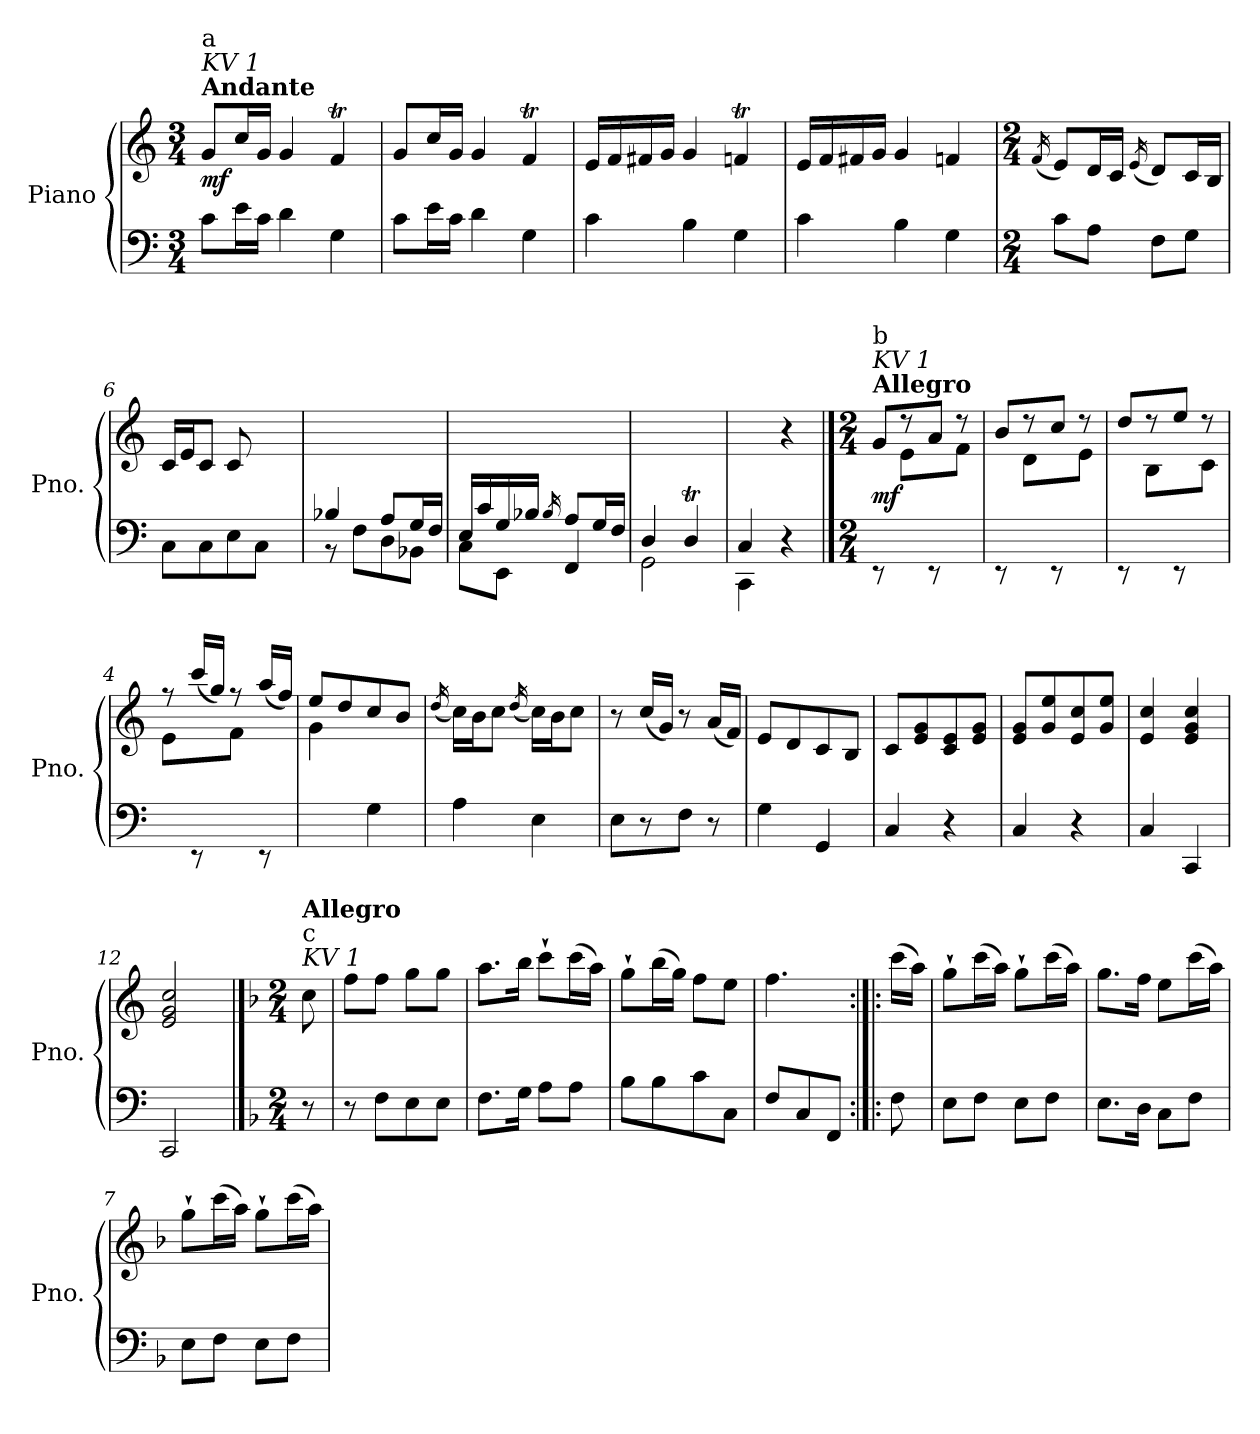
**kern	**kern	**dynam
*part1	*part1	*part1
*staff2	*staff1	*staff1/2
*I"Piano	*	*
*I'Pno.	*	*
*clefF4	*clefG2	*
*k[]	*k[]	*
*M3/4	*M3/4	*
=1	=1	=1
!	!LO:TX:a:B:t=Andante	!
!	!LO:TX:i:t=KV 1	!
!	!LO:TX:t=a	!
!	!	!LO:DY:b
8c\L	8g/L	mf
16e\L	16cc/L	.
16c\JJ	16g/JJ	.
4d\	4g/	.
4G\	4fT/	.
=2	=2	=2
8c\L	8g/L	.
16e\L	16cc/L	.
16c\JJ	16g/JJ	.
4d\	4g/	.
4G\	4fT/	.
=3	=3	=3
4c\	16e/LL	.
.	16f/	.
.	16f#X/	.
.	16g/JJ	.
4B\	4g/	.
4G\	4fnT/	.
=4	=4	=4
4c\	16e/LL	.
.	16f/	.
.	16f#X/	.
.	16g/JJ	.
4B\	4g/	.
4G\	4fn/	.
!!LO:LB:g=z
=5	=5	=5
*M2/4	*M2/4	*
.	(<16qf/	.
8c\L	8e/L)	.
8A\J	16d/L	.
.	16c/JJ	.
.	(<16qe/	.
8F\L	8d/L)	.
8G\J	16c/L	.
.	16B/JJ	.
=6	=6	=6
*^	*	*
4.ryy	8C\L	16c/LL	.
.	.	16e/J	.
.	8C\	8c/J	.
.	8E\	8c/L	.
16G/L	8C\J	8ryy	.
16B-X/JJ	.	.	.
=7	=7	=7	=7
4B-X/	8rBB	2ryy	.
.	8F\L	.	.
8A/L	8D\	.	.
16G/L	8BB-X\J	.	.
16F/JJ	.	.	.
=8	=8	=8	=8
16E/LL	8C\L	2ryy	.
16c/	.	.	.
16G/	8EE\J	.	.
16B-X/JJ	.	.	.
16qB-/	.	.	.
8A/L	4FF/	.	.
16G/L	.	.	.
16F/JJ	.	.	.
=9	=9	=9	=9
4D/	2GG\	2ryy	.
4DT/	.	.	.
=10	=10	=10	=10
4C/	4CC\	4ryy	.
4ryy	4r	4r	.
*v	*v	*	*
!!LO:LB:g=z
==1	==1	==1
*M2/4	*M2/4	*
*^	*^	*
!	!	!LO:TX:a:B:t=Allegro	!	!
!	!	!LO:TX:i:t=KV 1	!	!
!	!	!LO:TX:t=b	!	!
!	!	!	!	!LO:DY:b
*v	*v	*	*	*
8rEE	8g/L	8ryy	mf
8ryy	8rdd	8e\L	.
8rEE	8a/J	8ryy	.
8ryy	8rdd	8f\J	.
=2	=2	=2	=2
8rEE	8b/L	8ryy	.
8ryy	8rdd	8d\L	.
8rEE	8cc/J	8ryy	.
8ryy	8rdd	8e\J	.
=3	=3	=3	=3
8rEE	8dd/L	8ryy	.
8ryy	8rdd	8B\L	.
8rEE	8ee/J	8ryy	.
8ryy	8rdd	8c\J	.
=4	=4	=4	=4
8ryy	8rff	8e\L	.
8rEE	(>16ccc/LL	8ryy	.
.	16gg/JJ)	.	.
8ryy	8rff	8f\J	.
8rEE	(>16aa/LL	8ryy	.
.	16ff/JJ)	.	.
=5	=5	=5	=5
4ryy	8ee/L	4g\	.
.	8dd/	.	.
4G\	8cc/	4ryy	.
.	8b/J	.	.
*	*v	*v	*
!!LO:LB:g=z
=6	=6	=6
.	(<16qdd/	.
4A\	16cc\LL)	.
.	16b\J	.
.	8cc\J	.
.	(<16qdd/	.
4E\	16cc\LL)	.
.	16b\J	.
.	8cc\J	.
=7	=7	=7
8E\L	8r	.
8r	(<16cc/LL	.
.	16g/JJ)	.
8F\J	8r	.
8r	(<16a/LL	.
.	16f/JJ)	.
=8	=8	=8
4G\	8e/L	.
.	8d/	.
4GG/	8c/	.
.	8B/J	.
=9	=9	=9
4C/	8c/L	.
.	8e/ 8g/	.
4r	8c/ 8e/	.
.	8e/ 8g/J	.
=10	=10	=10
4C/	8e/ 8g/L	.
.	8g/ 8ee/	.
4r	8e/ 8cc/	.
.	8g/ 8ee/J	.
=11	=11	=11
4C/	4e/ 4cc/	.
4CC/	4e/ 4g/ 4cc/	.
=12	=12	=12
2CC/	2e/ 2g/ 2cc/	.
!!LO:PB:g=z
==	==	==
*k[b-]	*k[b-]	*
*M2/4	*M2/4	*
!	!LO:TX:i:t=KV 1	!
!	!LO:TX:t=c	!
!	!LO:TX:a:B:t=Allegro	!
!	!	!LO:DY:b=2
!	!	!LO:DY:n=1:b
8r	8cc\	mp mf
=1	=1	=1
8r	8ff\L	.
8F\L	8ff\J	.
8E\	8gg\L	.
8E\J	8gg\J	.
=2	=2	=2
8.F\L	8.aa\L	.
16G\Jk	16bb-\Jk	.
8A\L	8ccc`\L	.
8A\J	(>16ccc\L	.
.	16aa\JJ)	.
=3	=3	=3
8B-\L	8gg`\L	.
8B-\	(>16bb-\L	.
.	16gg\JJ)	.
8c\	8ff\L	.
8C\J	8ee\J	.
=4	=4	=4
8F/L	4.ff\	.
8C/	.	.
8FF/J	.	.
=4X1:|!|:	=4X1:|!|:	=4X1:|!|:
8F\	(>16ccc\LL	.
.	16aa\JJ)	.
=5	=5	=5
8E\L	8gg`\L	.
8F\J	(>16ccc\L	.
.	16aa\JJ)	.
8E\L	8gg`\L	.
8F\J	(>16ccc\L	.
.	16aa\JJ)	.
!!LO:LB:g=z
=6	=6	=6
8.E\L	8.gg\L	.
16D\Jk	16ff\Jk	.
8C\L	8ee\L	.
8F\J	(>16ccc\L	.
.	16aa\JJ)	.
=7	=7	=7
8E\L	8gg`\L	.
8F\J	(>16ccc\L	.
.	16aa\JJ)	.
8E\L	8gg`\L	.
8F\J	(>16ccc\L	.
.	16aa\JJ)	.
=	=	=
*-	*-	*-
